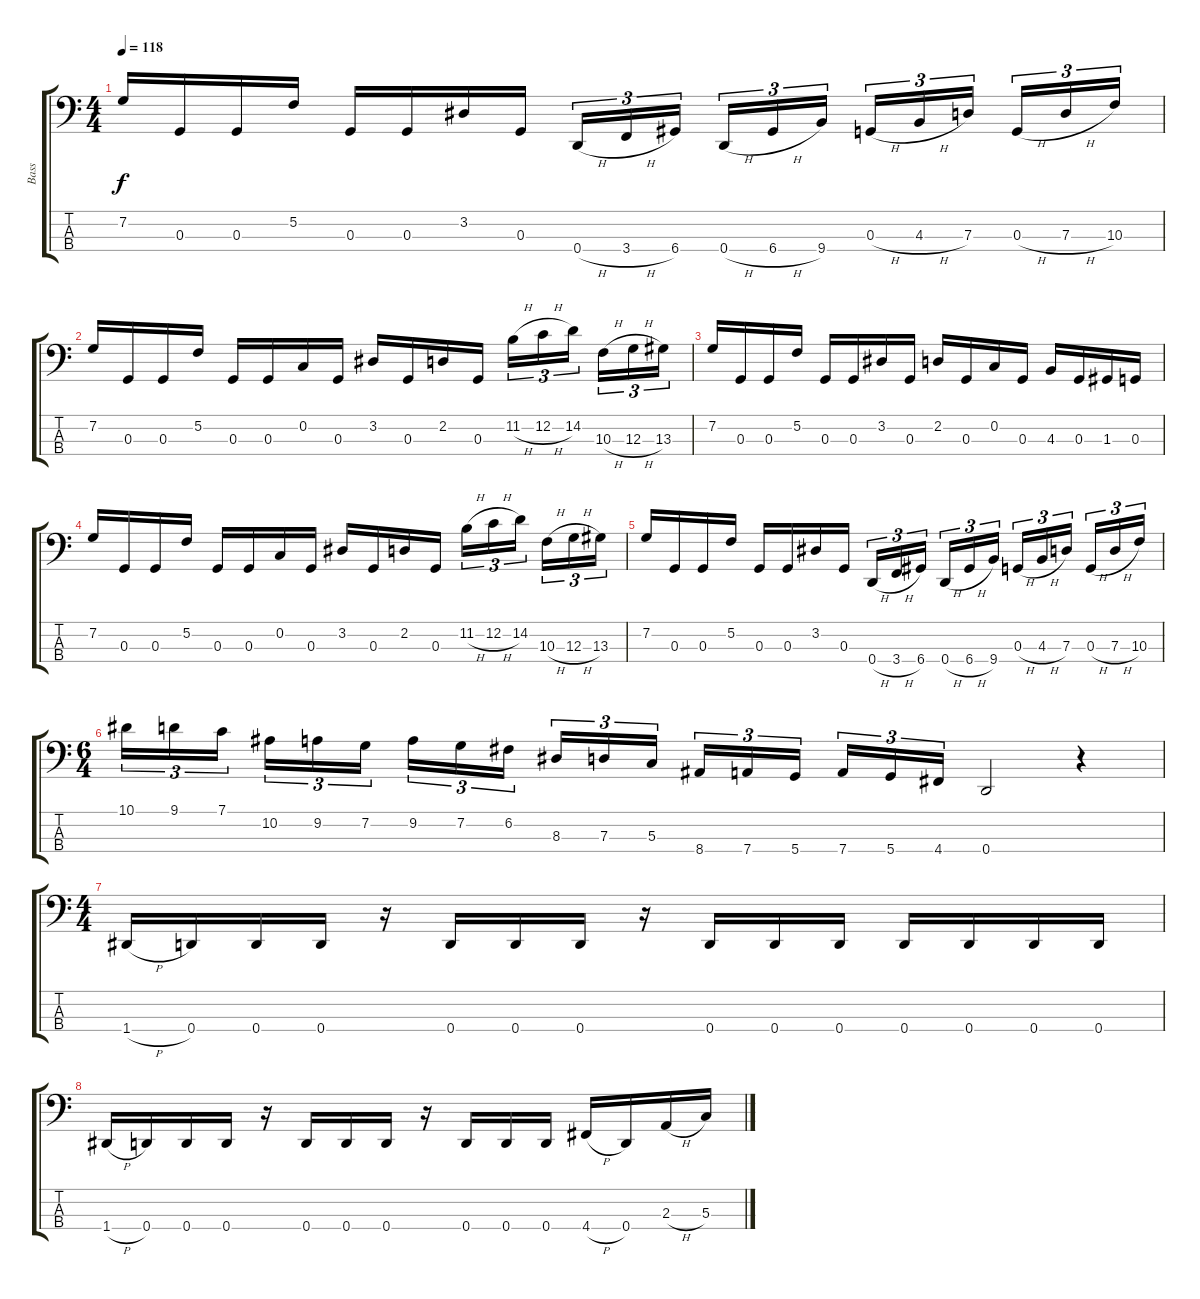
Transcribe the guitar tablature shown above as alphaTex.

\track ("Bass" "Bass") {instrument electricbassfinger}
\staff {score tabs}
\tuning (F2 C2 G1 D1) {hide}
\ts (4 4)
\tempo 118
\clef f4
\ks c
7.2.16{dy f} 0.3.16 0.3.16 5.2.16 0.3.16 0.3.16 3.2.16 0.3.16 0.4{h}.16{tu (3 2)} 3.4{h}.16{tu (3 2)} 6.4.16{tu (3 2)} 0.4{h}.16{tu (3 2)} 6.4{h}.16{tu (3 2)} 9.4.16{tu (3 2)} 0.3{h}.16{tu (3 2)} 4.3{h}.16{tu (3 2)} 7.3.16{tu (3 2)} 0.3{h}.16{tu (3 2)} 7.3{h}.16{tu (3 2)} 10.3.16{tu (3 2)} |
7.2.16 0.3.16 0.3.16 5.2.16 0.3.16 0.3.16 0.2.16 0.3.16 3.2.16 0.3.16 2.2.16 0.3.16 11.2{h}.16{tu (3 2)} 12.2{h}.16{tu (3 2)} 14.2.16{tu (3 2)} 10.3{h}.16{tu (3 2)} 12.3{h}.16{tu (3 2)} 13.3.16{tu (3 2)} |
7.2.16 0.3.16 0.3.16 5.2.16 0.3.16 0.3.16 3.2.16 0.3.16 2.2.16 0.3.16 0.2.16 0.3.16 4.3.16 0.3.16 1.3.16 0.3.16 |
7.2.16 0.3.16 0.3.16 5.2.16 0.3.16 0.3.16 0.2.16 0.3.16 3.2.16 0.3.16 2.2.16 0.3.16 11.2{h}.16{tu (3 2)} 12.2{h}.16{tu (3 2)} 14.2.16{tu (3 2)} 10.3{h}.16{tu (3 2)} 12.3{h}.16{tu (3 2)} 13.3.16{tu (3 2)} |
7.2.16 0.3.16 0.3.16 5.2.16 0.3.16 0.3.16 3.2.16 0.3.16 0.4{h}.16{tu (3 2)} 3.4{h}.16{tu (3 2)} 6.4.16{tu (3 2)} 0.4{h}.16{tu (3 2)} 6.4{h}.16{tu (3 2)} 9.4.16{tu (3 2)} 0.3{h}.16{tu (3 2)} 4.3{h}.16{tu (3 2)} 7.3.16{tu (3 2)} 0.3{h}.16{tu (3 2)} 7.3{h}.16{tu (3 2)} 10.3.16{tu (3 2)} |
\ts (6 4)
10.1.16{tu (3 2)} 9.1.16{tu (3 2)} 7.1.16{tu (3 2)} 10.2.16{tu (3 2)} 9.2.16{tu (3 2)} 7.2.16{tu (3 2)} 9.2.16{tu (3 2)} 7.2.16{tu (3 2)} 6.2.16{tu (3 2)} 8.3.16{tu (3 2)} 7.3.16{tu (3 2)} 5.3.16{tu (3 2)} 8.4.16{tu (3 2)} 7.4.16{tu (3 2)} 5.4.16{tu (3 2)} 7.4.16{tu (3 2)} 5.4.16{tu (3 2)} 4.4.16{tu (3 2)} 0.4.2 r.4 |
\ts (4 4)
1.4{h}.16 0.4.16 0.4.16 0.4.16 r.16 0.4.16 0.4.16 0.4.16 r.16 0.4.16 0.4.16 0.4.16 0.4.16 0.4.16 0.4.16 0.4.16 |
1.4{h}.16 0.4.16 0.4.16 0.4.16 r.16 0.4.16 0.4.16 0.4.16 r.16 0.4.16 0.4.16 0.4.16 4.4{h}.16 0.4.16 2.3{h}.16 5.3.16
